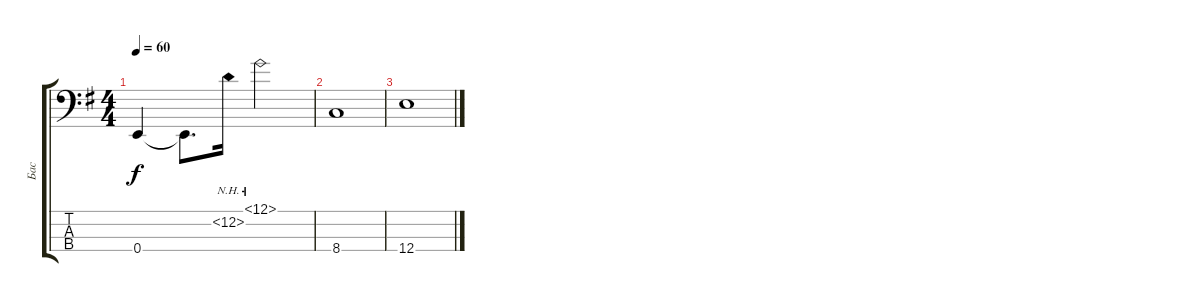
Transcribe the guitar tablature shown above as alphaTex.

\track ("Бас" "Бас") {instrument electricbassfinger}
\staff {score tabs}
\tuning (G2 D2 A1 E1) {hide}
\ts (4 4)
\tempo 60
\clef f4
\ks g
0.4.4{dy f} 0.4{t}.8{d} 12.2{nh}.16 12.1{nh}.2 |
8.4.1 |
12.4.1
